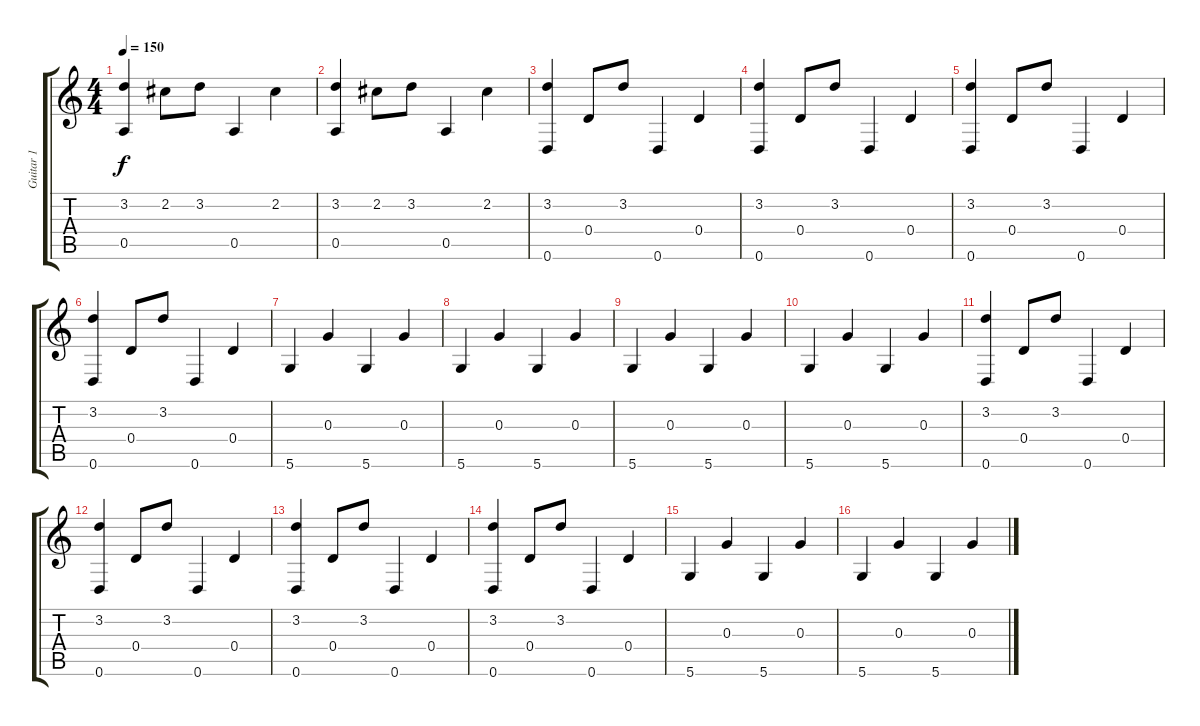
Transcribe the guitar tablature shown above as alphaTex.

\track ("Guitar 1" "Guitar 1") {instrument acousticguitarnylon}
\staff {score tabs}
\tuning (E4 B3 G3 D3 A2 D2) {hide}
\ts (4 4)
\tempo 150
\clef g2
\ks c
(3.2 0.5).4{dy f} 2.2.8 3.2.8 0.5.4 2.2.4 |
(3.2 0.5).4 2.2.8 3.2.8 0.5.4 2.2.4 |
(3.2 0.6).4 0.4.8 3.2.8 0.6.4 0.4.4 |
(3.2 0.6).4 0.4.8 3.2.8 0.6.4 0.4.4 |
(3.2 0.6).4 0.4.8 3.2.8 0.6.4 0.4.4 |
(3.2 0.6).4 0.4.8 3.2.8 0.6.4 0.4.4 |
5.6.4 0.3.4 5.6.4 0.3.4 |
5.6.4 0.3.4 5.6.4 0.3.4 |
5.6.4 0.3.4 5.6.4 0.3.4 |
5.6.4 0.3.4 5.6.4 0.3.4 |
(3.2 0.6).4 0.4.8 3.2.8 0.6.4 0.4.4 |
(3.2 0.6).4 0.4.8 3.2.8 0.6.4 0.4.4 |
(3.2 0.6).4 0.4.8 3.2.8 0.6.4 0.4.4 |
(3.2 0.6).4 0.4.8 3.2.8 0.6.4 0.4.4 |
5.6.4 0.3.4 5.6.4 0.3.4 |
5.6.4 0.3.4 5.6.4 0.3.4
